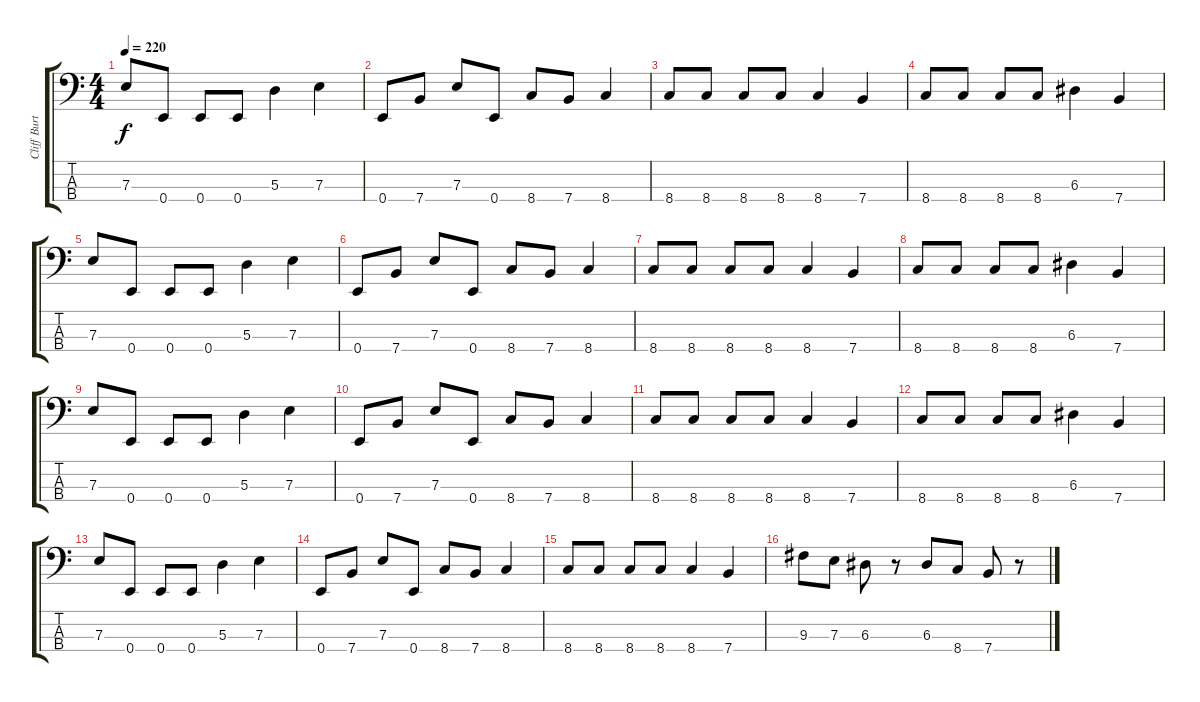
\track ("Cliff Burtom (Bassguitar)" "Cliff Burt") {instrument electricbassfinger}
\staff {score tabs}
\tuning (G2 D2 A1 E1) {hide}
\ts (4 4)
\tempo 220
\clef f4
\ks c
7.3.8{dy f} 0.4.8 0.4.8 0.4.8 5.3.4 7.3.4 |
0.4.8 7.4.8 7.3.8 0.4.8 8.4.8 7.4.8 8.4.4 |
8.4.8 8.4.8 8.4.8 8.4.8 8.4.4 7.4.4 |
8.4.8 8.4.8 8.4.8 8.4.8 6.3.4 7.4.4 |
7.3.8 0.4.8 0.4.8 0.4.8 5.3.4 7.3.4 |
0.4.8 7.4.8 7.3.8 0.4.8 8.4.8 7.4.8 8.4.4 |
8.4.8 8.4.8 8.4.8 8.4.8 8.4.4 7.4.4 |
8.4.8 8.4.8 8.4.8 8.4.8 6.3.4 7.4.4 |
7.3.8 0.4.8 0.4.8 0.4.8 5.3.4 7.3.4 |
0.4.8 7.4.8 7.3.8 0.4.8 8.4.8 7.4.8 8.4.4 |
8.4.8 8.4.8 8.4.8 8.4.8 8.4.4 7.4.4 |
8.4.8 8.4.8 8.4.8 8.4.8 6.3.4 7.4.4 |
7.3.8 0.4.8 0.4.8 0.4.8 5.3.4 7.3.4 |
0.4.8 7.4.8 7.3.8 0.4.8 8.4.8 7.4.8 8.4.4 |
8.4.8 8.4.8 8.4.8 8.4.8 8.4.4 7.4.4 |
9.3.8 7.3.8 6.3.8 r.8 6.3.8 8.4.8 7.4.8 r.8
